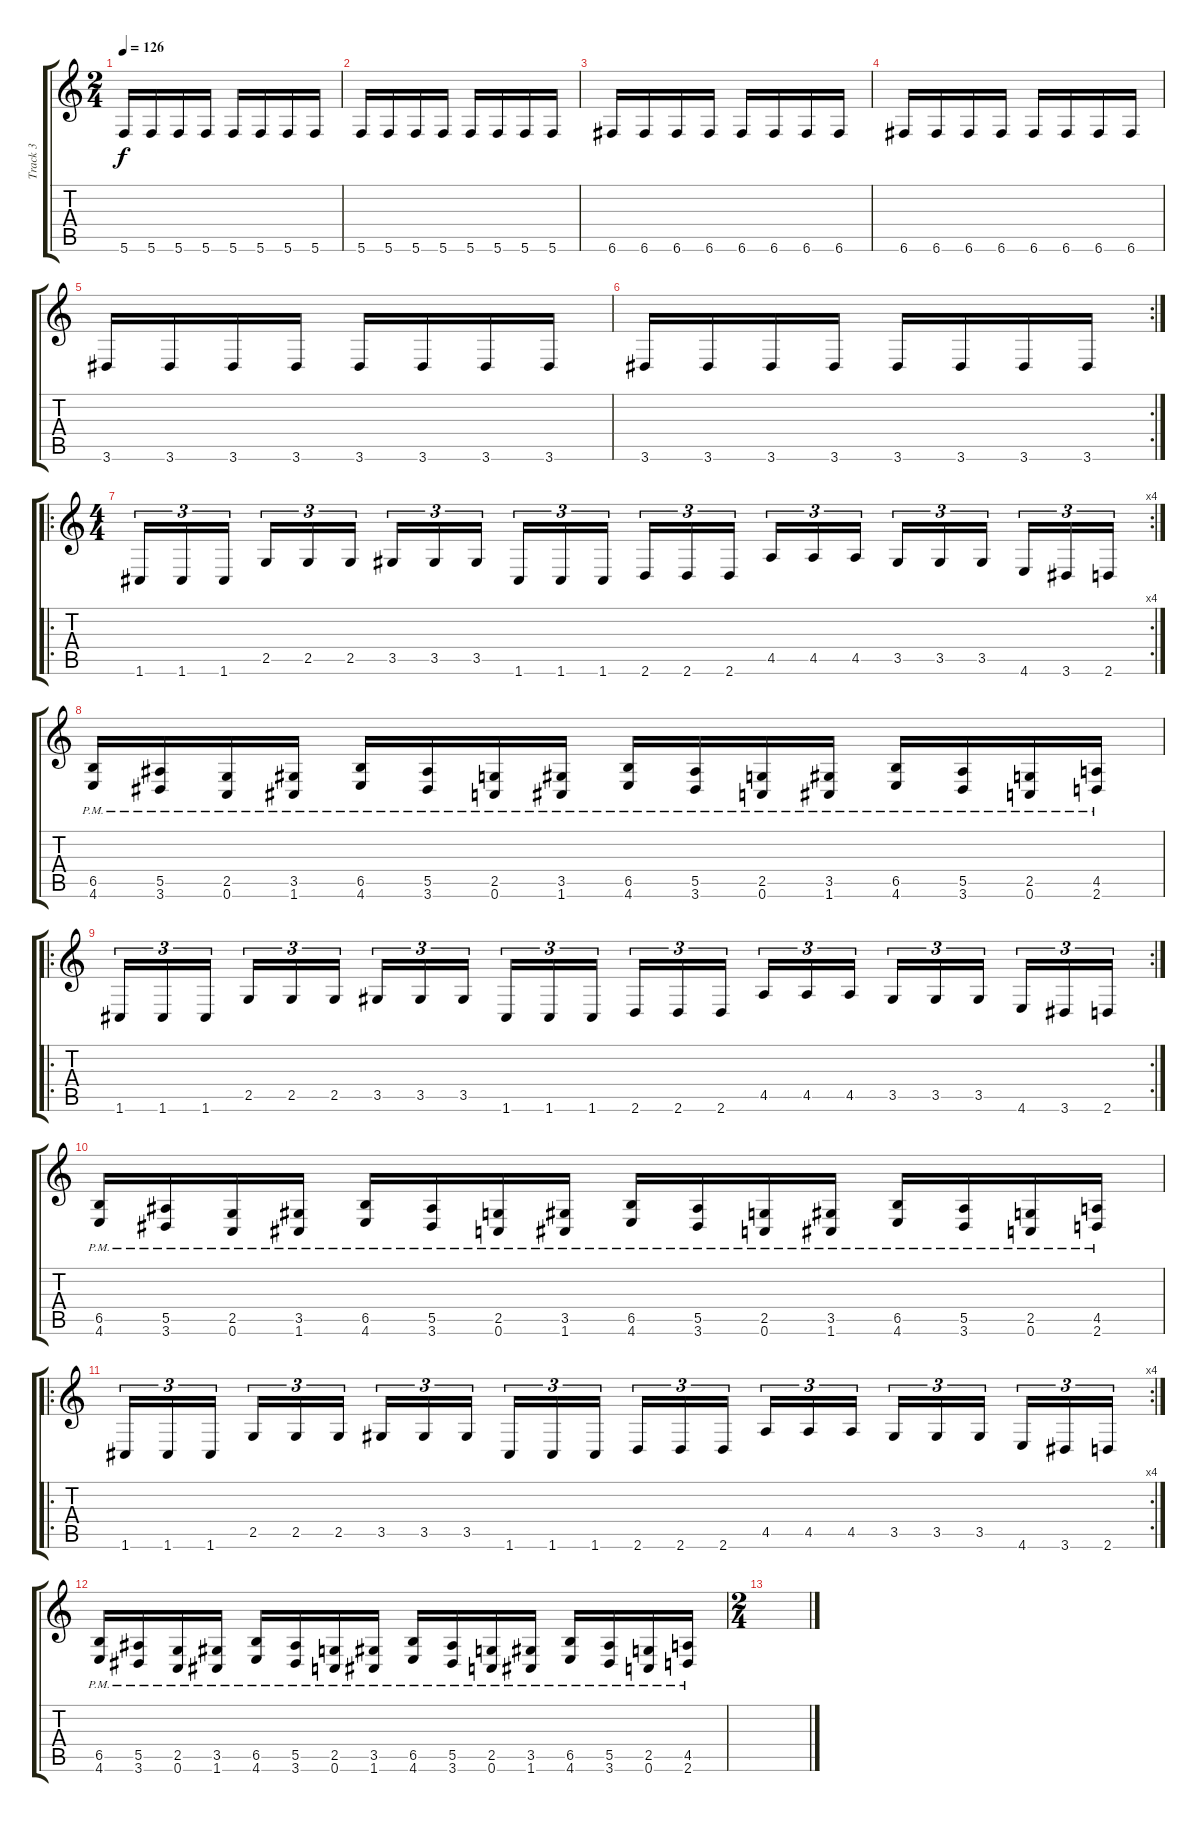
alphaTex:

\track ("Track 3" "Track 3") {instrument overdrivenguitar}
\staff {score tabs}
\tuning (C4 G3 Eb3 Bb2 F2 C2) {hide}
\ts (2 4)
\tempo 126
\clef g2
\ks c
5.6.16{dy f} 5.6.16 5.6.16 5.6.16 5.6.16 5.6.16 5.6.16 5.6.16 |
5.6.16 5.6.16 5.6.16 5.6.16 5.6.16 5.6.16 5.6.16 5.6.16 |
6.6.16 6.6.16 6.6.16 6.6.16 6.6.16 6.6.16 6.6.16 6.6.16 |
6.6.16 6.6.16 6.6.16 6.6.16 6.6.16 6.6.16 6.6.16 6.6.16 |
3.6.16 3.6.16 3.6.16 3.6.16 3.6.16 3.6.16 3.6.16 3.6.16 |
\rc 2
3.6.16 3.6.16 3.6.16 3.6.16 3.6.16 3.6.16 3.6.16 3.6.16 |
\ro
\rc 4
\ts (4 4)
1.6.16{tu (3 2)} 1.6.16{tu (3 2)} 1.6.16{tu (3 2) beam splitsecondary} 2.5.16{tu (3 2)} 2.5.16{tu (3 2)} 2.5.16{tu (3 2)} 3.5.16{tu (3 2)} 3.5.16{tu (3 2)} 3.5.16{tu (3 2) beam splitsecondary} 1.6.16{tu (3 2)} 1.6.16{tu (3 2)} 1.6.16{tu (3 2)} 2.6.16{tu (3 2)} 2.6.16{tu (3 2)} 2.6.16{tu (3 2) beam splitsecondary} 4.5.16{tu (3 2)} 4.5.16{tu (3 2)} 4.5.16{tu (3 2)} 3.5.16{tu (3 2)} 3.5.16{tu (3 2)} 3.5.16{tu (3 2) beam splitsecondary} 4.6.16{tu (3 2)} 3.6.16{tu (3 2)} 2.6.16{tu (3 2)} |
(6.5{pm} 4.6{pm}).16 (5.5{pm} 3.6{pm}).16 (2.5{pm} 0.6{pm}).16 (3.5{pm} 1.6{pm}).16 (6.5{pm} 4.6{pm}).16 (5.5{pm} 3.6{pm}).16 (2.5{pm} 0.6{pm}).16 (3.5{pm} 1.6{pm}).16 (6.5{pm} 4.6{pm}).16 (5.5{pm} 3.6{pm}).16 (2.5{pm} 0.6{pm}).16 (3.5{pm} 1.6{pm}).16 (6.5{pm} 4.6{pm}).16 (5.5{pm} 3.6{pm}).16 (2.5{pm} 0.6{pm}).16 (4.5{pm} 2.6{pm}).16 |
\ro
\rc 2
1.6.16{tu (3 2)} 1.6.16{tu (3 2)} 1.6.16{tu (3 2) beam splitsecondary} 2.5.16{tu (3 2)} 2.5.16{tu (3 2)} 2.5.16{tu (3 2)} 3.5.16{tu (3 2)} 3.5.16{tu (3 2)} 3.5.16{tu (3 2) beam splitsecondary} 1.6.16{tu (3 2)} 1.6.16{tu (3 2)} 1.6.16{tu (3 2)} 2.6.16{tu (3 2)} 2.6.16{tu (3 2)} 2.6.16{tu (3 2) beam splitsecondary} 4.5.16{tu (3 2)} 4.5.16{tu (3 2)} 4.5.16{tu (3 2)} 3.5.16{tu (3 2)} 3.5.16{tu (3 2)} 3.5.16{tu (3 2) beam splitsecondary} 4.6.16{tu (3 2)} 3.6.16{tu (3 2)} 2.6.16{tu (3 2)} |
(6.5{pm} 4.6{pm}).16 (5.5{pm} 3.6{pm}).16 (2.5{pm} 0.6{pm}).16 (3.5{pm} 1.6{pm}).16 (6.5{pm} 4.6{pm}).16 (5.5{pm} 3.6{pm}).16 (2.5{pm} 0.6{pm}).16 (3.5{pm} 1.6{pm}).16 (6.5{pm} 4.6{pm}).16 (5.5{pm} 3.6{pm}).16 (2.5{pm} 0.6{pm}).16 (3.5{pm} 1.6{pm}).16 (6.5{pm} 4.6{pm}).16 (5.5{pm} 3.6{pm}).16 (2.5{pm} 0.6{pm}).16 (4.5{pm} 2.6{pm}).16 |
\ro
\rc 4
1.6.16{tu (3 2)} 1.6.16{tu (3 2)} 1.6.16{tu (3 2) beam splitsecondary} 2.5.16{tu (3 2)} 2.5.16{tu (3 2)} 2.5.16{tu (3 2)} 3.5.16{tu (3 2)} 3.5.16{tu (3 2)} 3.5.16{tu (3 2) beam splitsecondary} 1.6.16{tu (3 2)} 1.6.16{tu (3 2)} 1.6.16{tu (3 2)} 2.6.16{tu (3 2)} 2.6.16{tu (3 2)} 2.6.16{tu (3 2) beam splitsecondary} 4.5.16{tu (3 2)} 4.5.16{tu (3 2)} 4.5.16{tu (3 2)} 3.5.16{tu (3 2)} 3.5.16{tu (3 2)} 3.5.16{tu (3 2) beam splitsecondary} 4.6.16{tu (3 2)} 3.6.16{tu (3 2)} 2.6.16{tu (3 2)} |
(6.5{pm} 4.6{pm}).16 (5.5{pm} 3.6{pm}).16 (2.5{pm} 0.6{pm}).16 (3.5{pm} 1.6{pm}).16 (6.5{pm} 4.6{pm}).16 (5.5{pm} 3.6{pm}).16 (2.5{pm} 0.6{pm}).16 (3.5{pm} 1.6{pm}).16 (6.5{pm} 4.6{pm}).16 (5.5{pm} 3.6{pm}).16 (2.5{pm} 0.6{pm}).16 (3.5{pm} 1.6{pm}).16 (6.5{pm} 4.6{pm}).16 (5.5{pm} 3.6{pm}).16 (2.5{pm} 0.6{pm}).16 (4.5{pm} 2.6{pm}).16 |
\ts (2 4)
